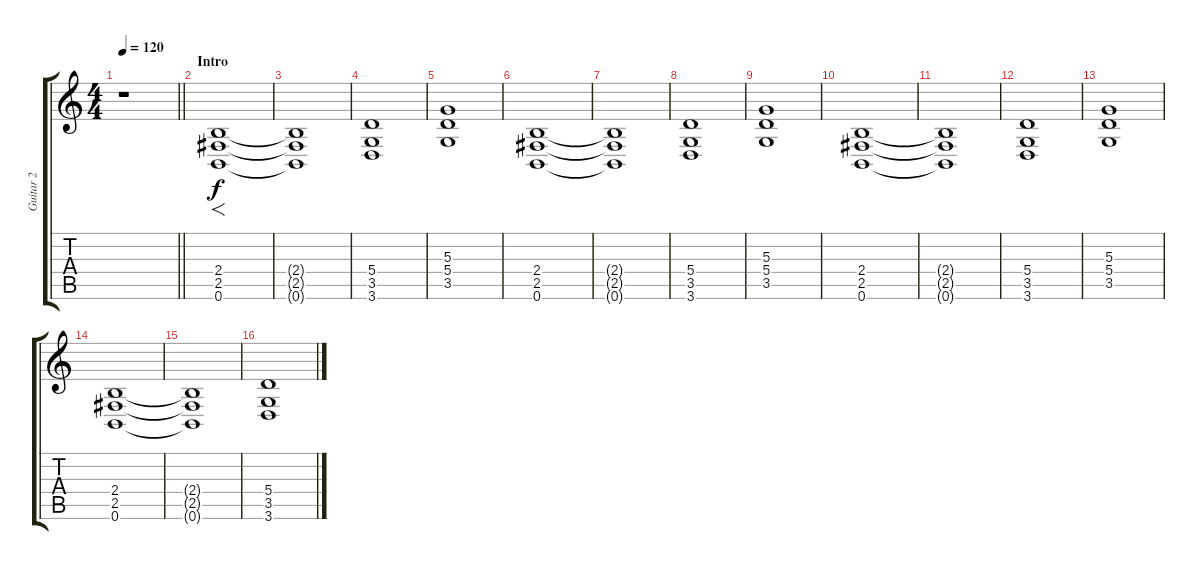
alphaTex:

\track ("Guitar 2" "Guitar 2") {instrument distortionguitar}
\staff {score tabs}
\tuning (B3 Gb3 D3 A2 E2 B1) {hide}
\ts (4 4)
\tempo 120
\clef g2
\barLineRight lightlight
\ks c
r.1{dy f instrument distortionguitar} |
\section ("" "Intro")
(2.4 2.5 0.6).1{f volume 6} |
(2.4{t} 2.5{t} 0.6{t}).1 |
(5.4 3.5 3.6).1 |
(5.3 5.4 3.5).1 |
(2.4 2.5 0.6).1{volume 8} |
(2.4{t} 2.5{t} 0.6{t}).1 |
(5.4 3.5 3.6).1 |
(5.3 5.4 3.5).1 |
(2.4 2.5 0.6).1{volume 10} |
(2.4{t} 2.5{t} 0.6{t}).1 |
(5.4 3.5 3.6).1 |
(5.3 5.4 3.5).1 |
(2.4 2.5 0.6).1{volume 12} |
(2.4{t} 2.5{t} 0.6{t}).1 |
(5.4 3.5 3.6).1
